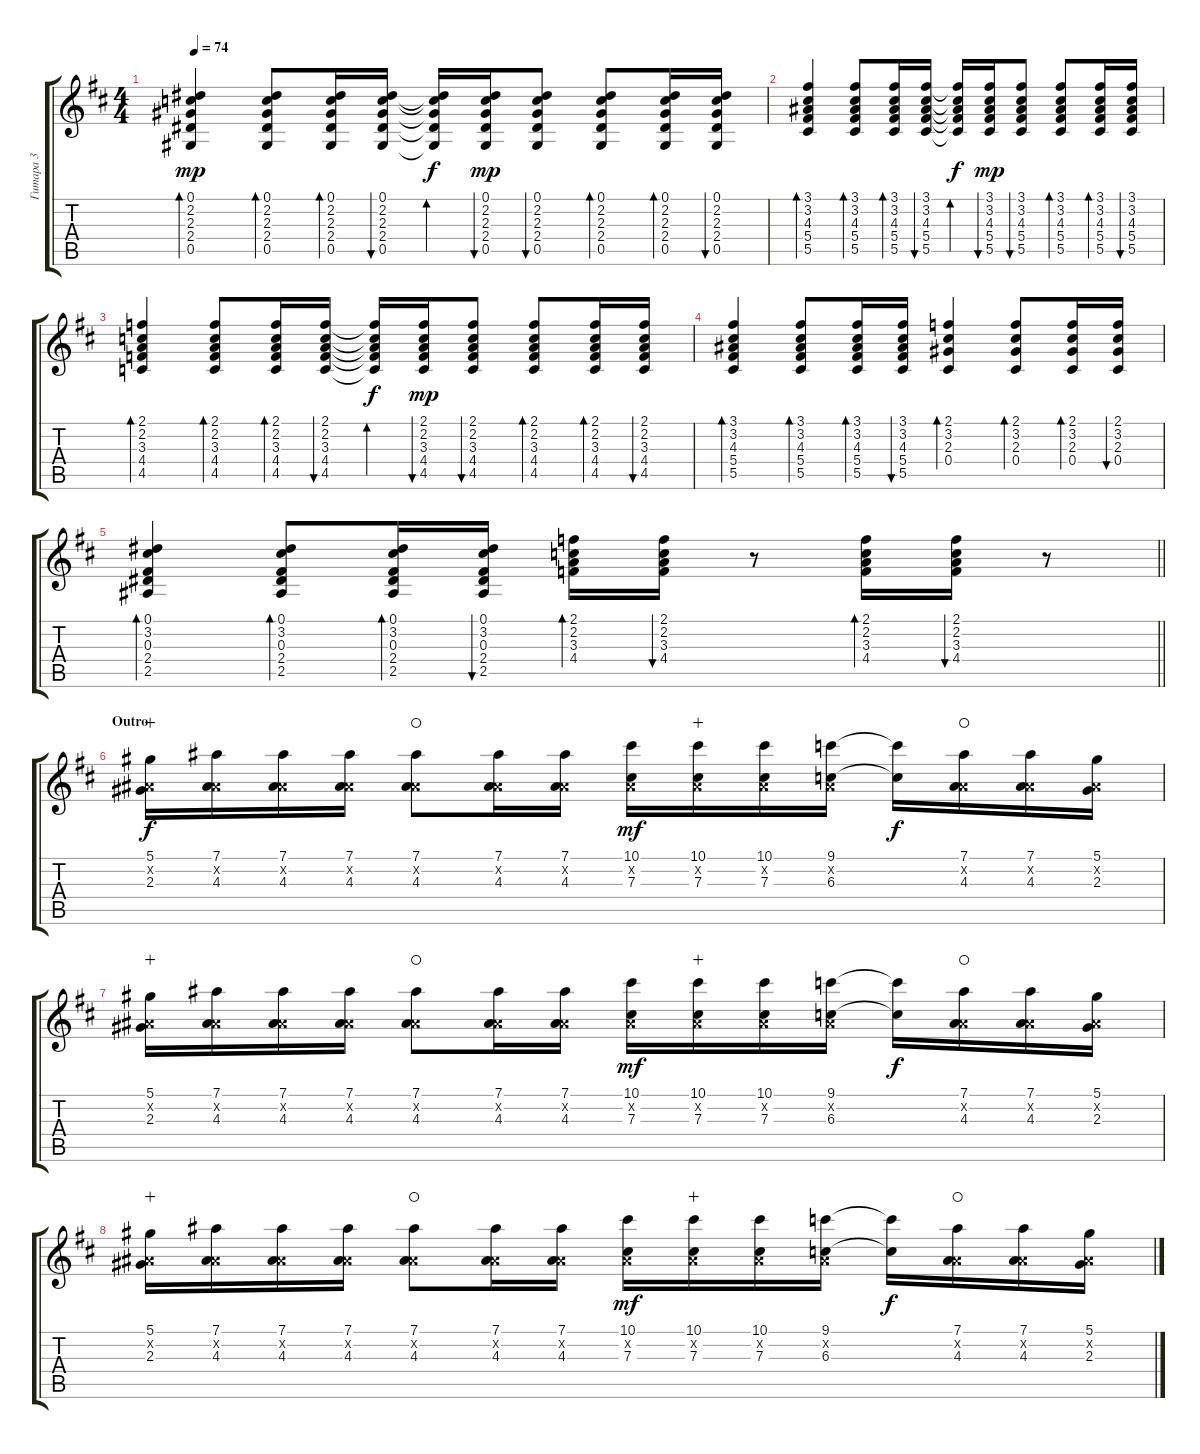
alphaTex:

\track ("Гитара 3" "Гитара 3") {instrument distortionguitar}
\staff {score tabs}
\tuning (Eb4 Bb3 Gb3 Db3 Ab2 Eb2) {hide}
\ts (4 4)
\tempo 74
\clef g2
\ks bminor
(0.1 2.2 2.3 2.4 0.5).4{bd 60 dy mp} (0.1 2.2 2.3 2.4 0.5).8{bd 60} (0.1 2.2 2.3 2.4 0.5).16{bd 60} (0.1 2.2 2.3 2.4 0.5).16{bu 60} (0.1{t} 2.2{t} 2.3{t} 2.4{t} 0.5{t}).16{bd 60 dy f} (0.1 2.2 2.3 2.4 0.5).16{bu 60 dy mp} (0.1 2.2 2.3 2.4 0.5).8{bu 60} (0.1 2.2 2.3 2.4 0.5).8{bd 60} (0.1 2.2 2.3 2.4 0.5).16{bd 60} (0.1 2.2 2.3 2.4 0.5).16{bu 60} |
(3.1 3.2 4.3 5.4 5.5).4{bd 60} (3.1 3.2 4.3 5.4 5.5).8{bd 60} (3.1 3.2 4.3 5.4 5.5).16{bd 60} (3.1 3.2 4.3 5.4 5.5).16{bu 60} (3.1{t} 3.2{t} 4.3{t} 5.4{t} 5.5{t}).16{bd 60 dy f} (3.1 3.2 4.3 5.4 5.5).16{bu 60 dy mp} (3.1 3.2 4.3 5.4 5.5).8{bu 60} (3.1 3.2 4.3 5.4 5.5).8{bd 60} (3.1 3.2 4.3 5.4 5.5).16{bd 60} (3.1 3.2 4.3 5.4 5.5).16{bu 60} |
(2.1 2.2 3.3 4.4 4.5).4{bd 60} (2.1 2.2 3.3 4.4 4.5).8{bd 60} (2.1 2.2 3.3 4.4 4.5).16{bd 60} (2.1 2.2 3.3 4.4 4.5).16{bu 60} (2.1{t} 2.2{t} 3.3{t} 4.4{t} 4.5{t}).16{bd 60 dy f} (2.1 2.2 3.3 4.4 4.5).16{bu 60 dy mp} (2.1 2.2 3.3 4.4 4.5).8{bu 60} (2.1 2.2 3.3 4.4 4.5).8{bd 60} (2.1 2.2 3.3 4.4 4.5).16{bd 60} (2.1 2.2 3.3 4.4 4.5).16{bu 60} |
(3.1 3.2 4.3 5.4 5.5).4{bd 60} (3.1 3.2 4.3 5.4 5.5).8{bd 60} (3.1 3.2 4.3 5.4 5.5).16{bd 60} (3.1 3.2 4.3 5.4 5.5).16{bu 60} (2.1 3.2 2.3 0.4).4{bd 60} (2.1 3.2 2.3 0.4).8{bd 60} (2.1 3.2 2.3 0.4).16{bd 60} (2.1 3.2 2.3 0.4).16{bu 60} |
\barLineRight lightlight
(0.1 3.2 0.3 2.4 2.5).4{bd 60} (0.1 3.2 0.3 2.4 2.5).8{bd 60} (0.1 3.2 0.3 2.4 2.5).16{bd 60} (0.1 3.2 0.3 2.4 2.5).16{bu 60} (2.1 2.2 3.3 4.4).16{bd 60} (2.1 2.2 3.3 4.4).16{bu 60} r.8 (2.1 2.2 3.3 4.4).16{bd 60} (2.1 2.2 3.3 4.4).16{bu 60} r.8 |
\section ("" "Outro")
(5.1 0.2{x} 2.3).16{dy f instrument distortionguitar wahc} (7.1 0.2{x} 4.3).16 (7.1 0.2{x} 4.3).16 (7.1 0.2{x} 4.3).16 (7.1 0.2{x} 4.3).8{waho} (7.1 0.2{x} 4.3).16 (7.1 0.2{x} 4.3).16 (10.1 0.2{x} 7.3).16{dy mf} (10.1 0.2{x} 7.3).16{wahc} (10.1 0.2{x} 7.3).16 (9.1 0.2{x} 6.3).16 (9.1{t} 6.3{t}).16{dy f} (7.1 0.2{x} 4.3).16{waho} (7.1 0.2{x} 4.3).16 (5.1 0.2{x} 2.3).16 |
(5.1 0.2{x} 2.3).16{wahc} (7.1 0.2{x} 4.3).16 (7.1 0.2{x} 4.3).16 (7.1 0.2{x} 4.3).16 (7.1 0.2{x} 4.3).8{waho} (7.1 0.2{x} 4.3).16 (7.1 0.2{x} 4.3).16 (10.1 0.2{x} 7.3).16{dy mf} (10.1 0.2{x} 7.3).16{wahc} (10.1 0.2{x} 7.3).16 (9.1 0.2{x} 6.3).16 (9.1{t} 6.3{t}).16{dy f} (7.1 0.2{x} 4.3).16{waho} (7.1 0.2{x} 4.3).16 (5.1 0.2{x} 2.3).16 |
(5.1 0.2{x} 2.3).16{wahc} (7.1 0.2{x} 4.3).16 (7.1 0.2{x} 4.3).16 (7.1 0.2{x} 4.3).16 (7.1 0.2{x} 4.3).8{waho} (7.1 0.2{x} 4.3).16 (7.1 0.2{x} 4.3).16 (10.1 0.2{x} 7.3).16{dy mf} (10.1 0.2{x} 7.3).16{wahc} (10.1 0.2{x} 7.3).16 (9.1 0.2{x} 6.3).16 (9.1{t} 6.3{t}).16{dy f} (7.1 0.2{x} 4.3).16{waho} (7.1 0.2{x} 4.3).16 (5.1 0.2{x} 2.3).16
